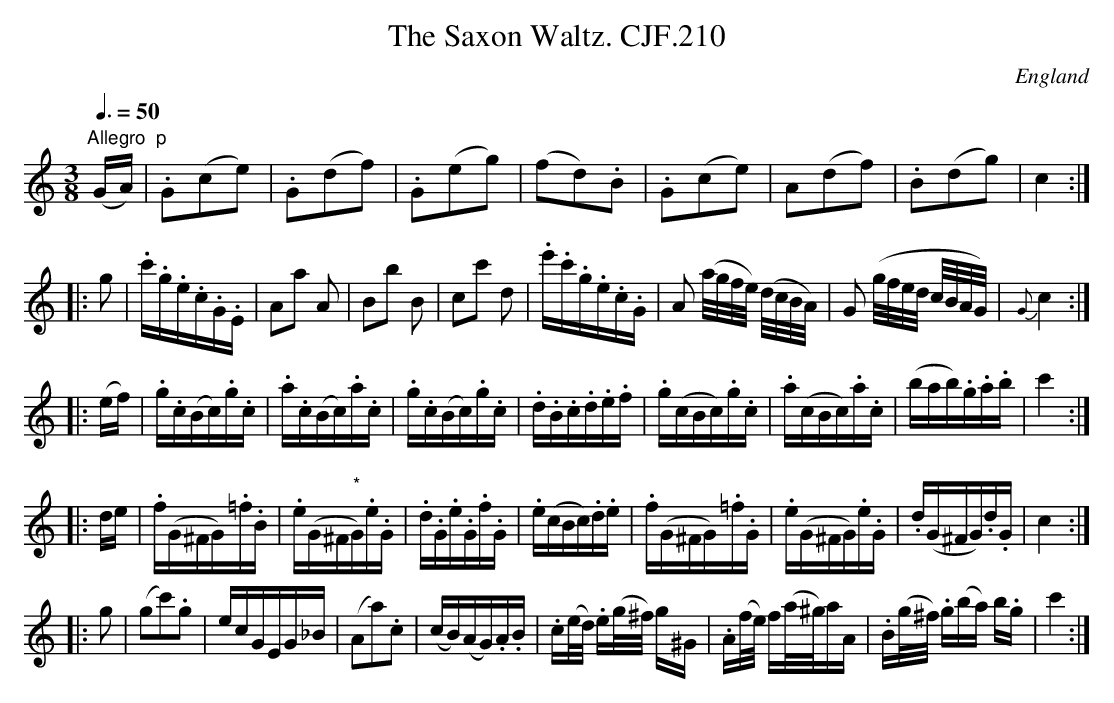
X:1
T:Saxon Waltz. CJF.210, The
O:England
M:3/8
L:1/16
Q:3/8=50
K:C
"Allegro  p"(GA)|.G2(c2e2)|.G2(d2f2)|.G2(e2g2)|(f2d2).B2|\
.G2(c2e2)|A2(d2f2)|.B2(d2g2)|c4:|
|:g2|.c'.g.e.c.G.E|A2a2 A2|B2b2 B2|c2c'2 d2|\
.e'.c'.g.e.c.G|A2 (a/g/f/e/) (d/c/B/A/)|\
G2 (g/f/e/d/ c/B/A/G/)|{G}c4:|
|:(ef)|.g.c(Bc).g.c|.a.c(Bc).a.c|.g.c(Bc).g.c|.d.B.c.d.e.f|\
.g(cBc).g.c|.a(cBc).a.c|(bab).g.a.b|c'4:|
|:de|.f(G^FG).=f.B|.e(G^F"*"G).e.G|\
.d.G.e.G.f.G|.e(cBc).d.e|\
.f(G^FG).=f.G|.e(G^FG).e.G|.d(G^FG).d.G|c4:|
|:g2|(g2c'2).g2|ecGEG_B|(A2a2).c2|(cB)(AG).A.B|\
.c(e/d/) .e(g/^f/) g^G|.A(f/e/) f(a/^g/)aA|.B(g/^f/) .g(ba) b.g|c'4:|
